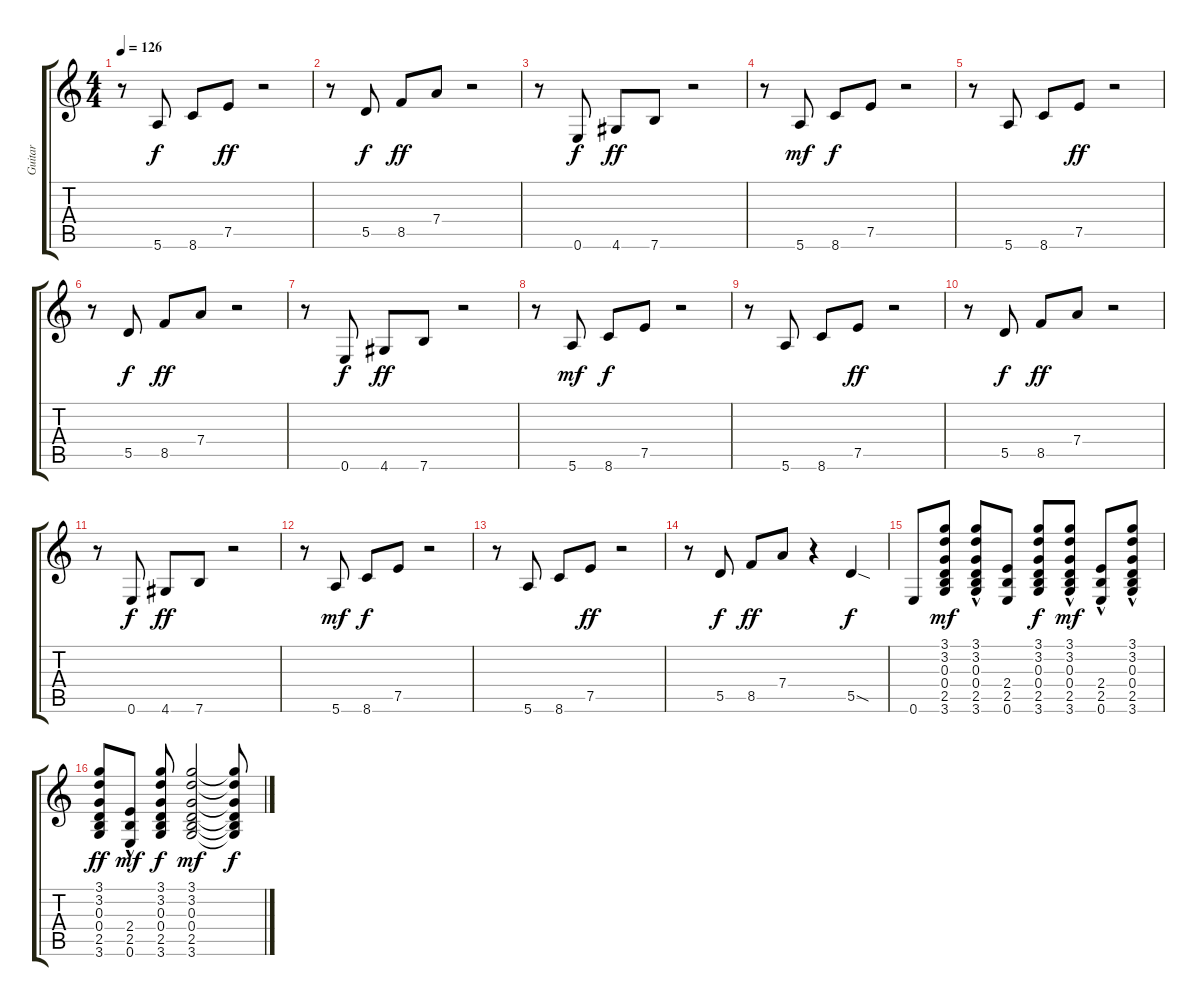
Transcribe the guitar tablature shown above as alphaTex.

\track ("Guitar" "Guitar") {instrument electricguitarjazz}
\staff {score tabs}
\tuning (E4 B3 G3 D3 A2 E2) {hide}
\ts (4 4)
\tempo 126
\clef g2
\ks c
r.8{dy f} 5.6.8 8.6.8 7.5.8{dy ff} r.2 |
r.8 5.5.8{dy f} 8.5.8{dy ff} 7.4.8 r.2 |
r.8 0.6.8{dy f} 4.6.8{dy ff} 7.6.8 r.2 |
r.8 5.6.8{dy mf} 8.6.8{dy f} 7.5.8 r.2 |
r.8 5.6.8 8.6.8 7.5.8{dy ff} r.2 |
r.8 5.5.8{dy f} 8.5.8{dy ff} 7.4.8 r.2 |
r.8 0.6.8{dy f} 4.6.8{dy ff} 7.6.8 r.2 |
r.8 5.6.8{dy mf} 8.6.8{dy f} 7.5.8 r.2 |
r.8 5.6.8 8.6.8 7.5.8{dy ff} r.2 |
r.8 5.5.8{dy f} 8.5.8{dy ff} 7.4.8 r.2 |
r.8 0.6.8{dy f} 4.6.8{dy ff} 7.6.8 r.2 |
r.8 5.6.8{dy mf} 8.6.8{dy f} 7.5.8 r.2 |
r.8 5.6.8 8.6.8 7.5.8{dy ff} r.2 |
r.8 5.5.8{dy f} 8.5.8{dy ff} 7.4.8 r.4 5.5{sod}.4{dy f} |
0.6.8 (3.1 3.2 0.3 0.4 2.5 3.6).8{dy mf} (3.1 3.2{hac} 0.3{hac} 0.4 2.5 3.6).8 (2.4 2.5 0.6).8 (3.1 3.2 0.3 0.4 2.5 3.6).8{dy f} (3.1 3.2{hac} 0.3{hac} 0.4 2.5 3.6).8{dy mf} (2.4{hac} 2.5 0.6).8 (3.1{hac} 3.2 0.3{hac} 0.4 2.5 3.6).8 |
(3.1 3.2 0.3 0.4 2.5 3.6).8{dy ff} (2.4{hac} 2.5 0.6{hac}).8{dy mf} (3.1 3.2 0.3 0.4 2.5 3.6).8{dy f} (3.1 3.2 0.3 0.4 2.5 3.6).2{dy mf} (3.1{t} 3.2{t} 0.3{t} 0.4{t} 2.5{t} 3.6{t}).8{dy f}
